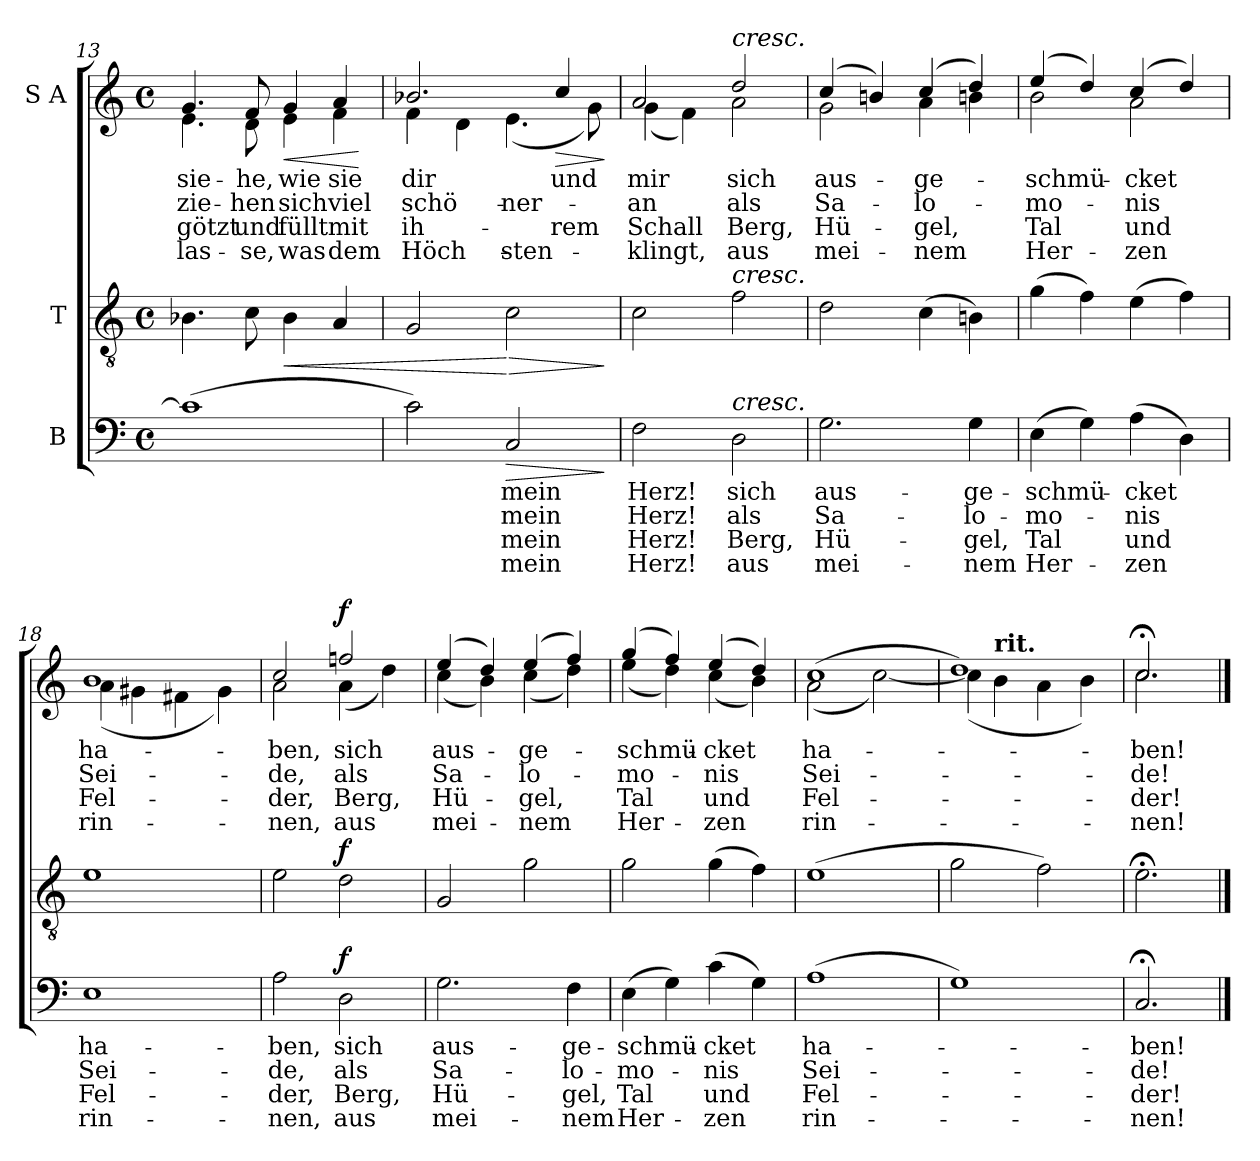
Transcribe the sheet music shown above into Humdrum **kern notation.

**kern	**text	**text	**text	**text	**dynam	**kern	**dynam	**kern	**text	**text	**text	**text	**dynam
*part3	*part3	*part3	*part3	*part3	*part3	*part2	*part2	*part1	*part1	*part1	*part1	*part1	*part1
*staff3	*staff3	*staff3	*staff3	*staff3	*staff3	*staff2	*staff2	*staff1	*staff1	*staff1	*staff1	*staff1	*staff1
*I"B	*	*	*	*	*	*I"T	*	*I"S A	*	*	*	*	*
*clefF4	*	*	*	*	*	*clefGv2	*	*clefG2	*	*	*	*	*
*k[]	*	*	*	*	*	*k[]	*	*k[]	*	*	*	*	*
*M4/4	*	*	*	*	*	*M4/4	*	*M4/4	*	*	*	*	*
*met(c)	*	*	*	*	*	*met(c)	*	*met(c)	*	*	*	*	*
=13	=13	=13	=13	=13	=13	=13	=13	=13	=13	=13	=13	=13	=13
*	*	*	*	*	*	*	*	*^	*	*	*	*	*
(1c]	.	.	.	.	.	4.B-X\	.	4.g/	4.e\	sie-	zie-	-götzt	las-	.
.	.	.	.	.	.	8c\	.	8f/	8d\	-he,	-hen	und	-se,	.
!	!	!	!	!	!	!	!LO:HP:b	!	!	!	!	!	!	!LO:HP:b
.	.	.	.	.	.	4B-\	<	4g/	4e\	wie	sich	füllt	was	<
.	.	.	.	.	.	4A/	.	4a/	4f\	sie	viel	mit	dem	.
*	*	*	*	*	*	*	*	*v	*v	*	*	*	*	*
.	.	.	.	.	.	.	.	.	.	.	.	.	[
=14	=14	=14	=14	=14	=14	=14	=14	=14	=14	=14	=14	=14	=14
*	*	*	*	*	*	*	*	*^	*	*	*	*	*
2c\)	.	.	.	.	.	2G/	.	2.b-X/	4f\	dir	schö-	ih-	Höch-	.
.	.	.	.	.	.	.	.	.	4d\	.	.	.	.	.
!	!	!	!	!	!LO:HP:b	!	!LO:HP:n=1:b	!	!	!	!	!	!	!
2C/	mein	mein	mein	mein	>	2c\	[ >	.	(4.e\	.	-ner	.	-sten	.
!	!	!	!	!	!	!	!	!	!	!	!	!	!	!LO:HP:b
.	.	.	.	.	.	.	.	4cc/	.	und	.	-rem	.	>
.	.	.	.	.	.	.	.	.	8g\)	.	.	.	.	.
*	*	*	*	*	*	*	*	*v	*v	*	*	*	*	*
.	.	.	.	.	]	.	]	.	.	.	.	.	]
=15	=15	=15	=15	=15	=15	=15	=15	=15	=15	=15	=15	=15	=15
*	*	*	*	*	*	*	*	*^	*	*	*	*	*
2F\	Herz!	Herz!	Herz!	Herz!	.	2c\	.	2a/	(4g\	mir	an	Schall	klingt,	.
.	.	.	.	.	.	.	.	.	4f\)	.	.	.	.	.
!	!	!	!	!	!	!	!	!LO:TX:a:i:t=cresc.	!	!	!	!	!	!
!	!	!	!	!	!	!LO:TX:a:i:t=cresc.	!	!	!	!	!	!	!	!
!LO:TX:a:i:t=cresc.	!	!	!	!	!	!	!	!	!	!	!	!	!	!
2D\	sich	als	Berg,	aus	.	2f\	.	2dd/	2a\	sich	als	Berg,	aus	.
!!LO:LB:g=z	!!
=16	=16	=16	=16	=16	=16	=16	=16	=16	=16	=16	=16	=16	=16	=16
2.G\	aus-	Sa-	Hü-	mei-	.	2d\	.	(4cc/	2g\	aus-	Sa-	Hü-	mei-	.
.	.	.	.	.	.	.	.	4bn/)	.	.	.	.	.	.
.	.	.	.	.	.	(4c\	.	(4cc/	4a\	-ge-	-lo-	-gel,	-nem	.
4G\	-ge-	-lo-	-gel,	-nem	.	4Bn\)	.	4dd/)	4bn\	.	.	.	.	.
=17	=17	=17	=17	=17	=17	=17	=17	=17	=17	=17	=17	=17	=17	=17
(4E\	-schmü-	-mo-	Tal	Her-	.	(4g\	.	(4ee/	2b\	-schmü-	-mo-	Tal	Her-	.
4G\)	.	.	.	.	.	4f\)	.	4dd/)	.	.	.	.	.	.
(4A\	-cket	-nis	und	-zen	.	(4e\	.	(4cc/	2a\	-cket	-nis	und	-zen	.
4D\)	.	.	.	.	.	4f\)	.	4dd/)	.	.	.	.	.	.
=18	=18	=18	=18	=18	=18	=18	=18	=18	=18	=18	=18	=18	=18	=18
1E	ha-	-Sei-	Fel-	rin-	.	1e	.	1b	(4a\	ha-	Sei-	Fel-	rin-	.
.	.	.	.	.	.	.	.	.	4g#X\	.	.	.	.	.
.	.	.	.	.	.	.	.	.	4f#X\	.	.	.	.	.
.	.	.	.	.	.	.	.	.	4g#\)	.	.	.	.	.
=19	=19	=19	=19	=19	=19	=19	=19	=19	=19	=19	=19	=19	=19	=19
2A\	-ben,	-de,	-der,	nen,	.	2e\	.	2cc/	2a\	-ben,	-de,	-der,	nen,	.
!	!	!	!	!	!LO:DY:a	!	!LO:DY:a	!	!	!	!	!	!	!LO:DY:a
2D\	sich	als	Berg,	aus	f	2d\	f	2ffn/	(4a\	sich	als	Berg,	aus	f
.	.	.	.	.	.	.	.	.	4dd\)	.	.	.	.	.
!!LO:LB:g=z	!!
=20	=20	=20	=20	=20	=20	=20	=20	=20	=20	=20	=20	=20	=20	=20
2.G\	aus-	Sa-	Hü-	mei-	.	2G/	.	(4ee/	(4cc\	aus-	Sa-	Hü-	mei-	.
.	.	.	.	.	.	.	.	4dd/)	4b\)	.	.	.	.	.
.	.	.	.	.	.	2g\	.	(4ee/	(4cc\	-ge-	-lo-	-gel,	-nem	.
4F\	-ge-	-lo-	-gel,	-nem	.	.	.	4ff/)	4dd\)	.	.	.	.	.
=21	=21	=21	=21	=21	=21	=21	=21	=21	=21	=21	=21	=21	=21	=21
(4E\	-schmü-	-mo-	Tal	Her-	.	2g\	.	(4gg/	(4ee\	-schmü-	-mo-	Tal	Her-	.
4G\)	.	.	.	.	.	.	.	4ff/)	4dd\)	.	.	.	.	.
(4c\	-cket	-nis	und	-zen	.	(4g\	.	(4ee/	(4cc\	-cket	-nis	und	-zen	.
4G\)	.	.	.	.	.	4f\)	.	4dd/)	4b\)	.	.	.	.	.
=22	=22	=22	=22	=22	=22	=22	=22	=22	=22	=22	=22	=22	=22	=22
!	!	!	!	!	!LO:DY:a	!	!LO:DY:a	!	!	!	!	!	!	!LO:DY:a
(1A	ha-	-Sei-	Fel-	rin-	other-dynamics	(1e	other-dynamics	(1cc	(2a\	ha-	Sei-	Fel-	rin-	other-dynamics
.	.	.	.	.	.	.	.	.	[2cc\)	.	.	.	.	.
=23	=23	=23	=23	=23	=23	=23	=23	=23	=23	=23	=23	=23	=23	=23
1G)	.	.	.	.	.	2g\	.	1dd)	(4cc\]	.	.	.	.	.
!	!	!	!	!	!	!	!	!	!LO:TX:a:B:t=rit.	!	!	!	!	!
.	.	.	.	.	.	.	.	.	4b\	.	.	.	.	.
.	.	.	.	.	.	2f\)	.	.	4a\	.	.	.	.	.
.	.	.	.	.	.	.	.	.	4b\)	.	.	.	.	.
=24	=24	=24	=24	=24	=24	=24	=24	=24	=24	=24	=24	=24	=24	=24
2.C;</	-ben!	-de!	-der!	-nen!	.	2.e;<\	.	2.cc;</	2.cc\	-ben!	-de!	-der!	-nen!	.
*	*	*	*	*	*	*	*	*v	*v	*	*	*	*	*
==	==	==	==	==	==	==	==	==	==	==	==	==	==
*-	*-	*-	*-	*-	*-	*-	*-	*-	*-	*-	*-	*-	*-
